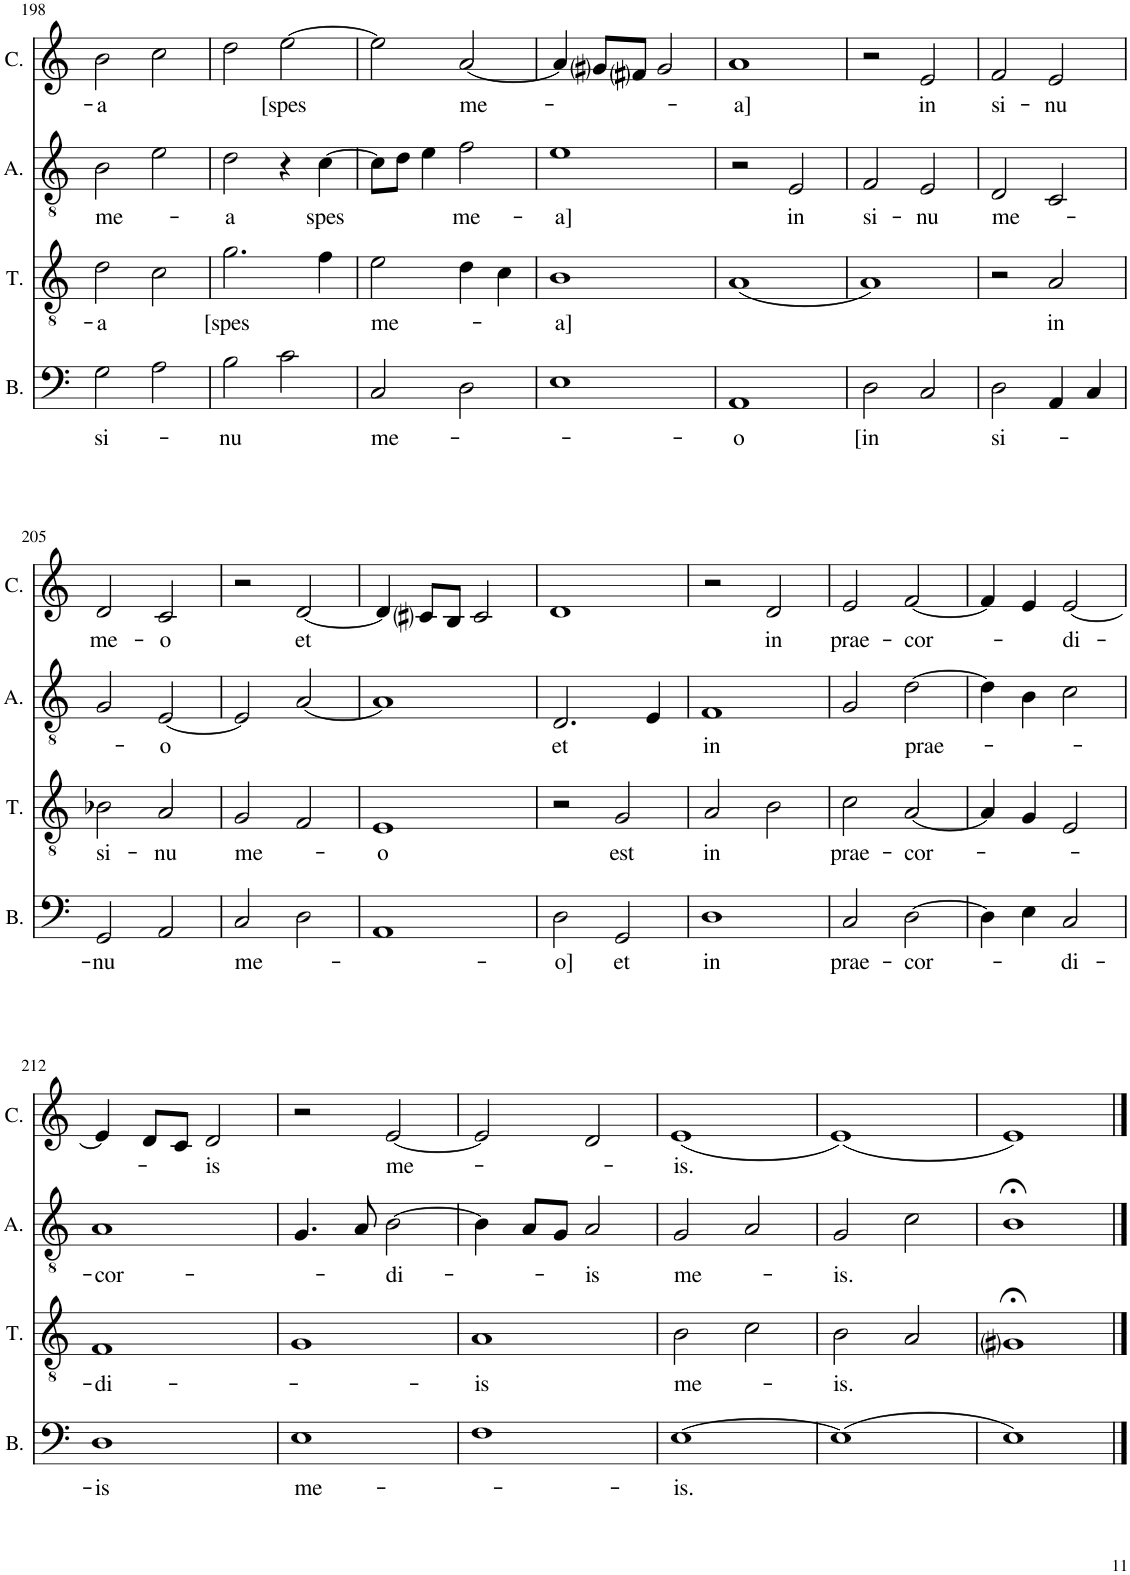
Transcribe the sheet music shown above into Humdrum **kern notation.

**kern	**text	**kern	**text	**kern	**text	**kern	**text
*part4	*part4	*part3	*part3	*part2	*part2	*part1	*part1
*staff4	*staff4	*staff3	*staff3	*staff2	*staff2	*staff1	*staff1
*I"Bassus	*	*I"Tenor	*	*I"Altus	*	*I"Cantus	*
*I'B.	*	*I'T.	*	*I'A.	*	*I'C.	*
!!LO:PB:g=z
*clefF4	*	*clefGv2	*	*clefGv2	*	*clefG2	*
*k[]	*	*k[]	*	*k[]	*	*k[]	*
*M2/2	*	*M2/2	*	*M2/2	*	*M2/2	*
*met(c|)	*	*met(c|)	*	*met(c|)	*	*met(c|)	*
=198	=198	=198	=198	=198	=198	=198	=198
!	!LO:LY:b	!	!LO:LY:b	!	!LO:LY:b	!	!LO:LY:b
2G\	si-	2d\	-a	2B\	me-	2b\	-a
2A\	.	2c\	.	2e\	.	2cc\	.
=199	=199	=199	=199	=199	=199	=199	=199
!	!LO:LY:b	!	!LO:LY:b	!	!LO:LY:b	!	!
2B\	-nu	2.g\	[spes	2d\	a	2dd\	.
!	!	!	!	!	!	!	!LO:LY:b
2c\	.	.	.	4r	.	[2ee\	[spes
!	!	!	!	!	!LO:LY:b	!	!
.	.	4f\	.	[4c\	spes	.	.
=200	=200	=200	=200	=200	=200	=200	=200
!	!LO:LY:b	!	!LO:LY:b	!	!	!	!
2C/	me-	2e\	me-	8c\L]	.	2ee\]	.
.	.	.	.	8d\J	.	.	.
.	.	.	.	4e\	.	.	.
!	!	!	!	!	!LO:LY:b	!	!LO:LY:b
2D\	.	4d\	.	2f\	me-	[2a/	me-
.	.	4c\	.	.	.	.	.
=201	=201	=201	=201	=201	=201	=201	=201
!	!	!	!LO:LY:b	!	!LO:LY:b	!	!
1E	.	1B	-a]	1e	-a]	4a/]	.
.	.	.	.	.	.	8g#i/L	.
.	.	.	.	.	.	8f#i/J	.
.	.	.	.	.	.	2g#/	.
=202	=202	=202	=202	=202	=202	=202	=202
!	!LO:LY:b	!	!	!	!	!	!LO:LY:b
1AA	-o	(1A	.	2r	.	1a	-a]
!	!	!	!	!	!LO:LY:b	!	!
.	.	.	.	2E/	in	.	.
=203	=203	=203	=203	=203	=203	=203	=203
!	!LO:LY:b	!	!	!	!LO:LY:b	!	!
2D\	[in	1A)	.	2F/	si-	2r	.
!	!	!	!	!	!LO:LY:b	!	!LO:LY:b
2C/	.	.	.	2E/	-nu	2e/	in
=204	=204	=204	=204	=204	=204	=204	=204
!	!LO:LY:b	!	!	!	!LO:LY:b	!	!LO:LY:b
2D\	si-	2r	.	2D/	me-	2f/	si-
!	!	!	!LO:LY:b	!	!	!	!LO:LY:b
4AA/	.	2A/	in	2C/	.	2e/	-nu
4C/	.	.	.	.	.	.	.
!!LO:LB:g=z
=205	=205	=205	=205	=205	=205	=205	=205
!	!LO:LY:b	!	!LO:LY:b	!	!	!	!LO:LY:b
2GG/	-nu	2B-X\	si-	2G/	.	2d/	me-
!	!	!	!LO:LY:b	!	!LO:LY:b	!	!LO:LY:b
2AA/	.	2A/	-nu	[2E/	-o	2c/	-o
=206	=206	=206	=206	=206	=206	=206	=206
!	!LO:LY:b	!	!LO:LY:b	!	!	!	!
2C/	me-	2G/	me-	2E/]	.	2r	.
!	!	!	!	!	!	!	!LO:LY:b
2D\	.	2F/	.	[2A/	.	[2d/	et
=207	=207	=207	=207	=207	=207	=207	=207
!	!	!	!LO:LY:b	!	!	!	!
1AA	.	1E	-o	1A]	.	4d/]	.
.	.	.	.	.	.	8c#i/L	.
.	.	.	.	.	.	8B/J	.
.	.	.	.	.	.	2c#/	.
=208	=208	=208	=208	=208	=208	=208	=208
!	!LO:LY:b	!	!	!	!LO:LY:b	!	!
2D\	-o]	2r	.	2.D/	et	1d	.
!	!LO:LY:b	!	!LO:LY:b	!	!	!	!
2GG/	et	2G/	est	.	.	.	.
.	.	.	.	4E/	.	.	.
=209	=209	=209	=209	=209	=209	=209	=209
!	!LO:LY:b	!	!LO:LY:b	!	!LO:LY:b	!	!
1D	in	2A/	in	1F	in	2r	.
!	!	!	!	!	!	!	!LO:LY:b
.	.	2B\	.	.	.	2d/	in
=210	=210	=210	=210	=210	=210	=210	=210
!	!LO:LY:b	!	!LO:LY:b	!	!	!	!LO:LY:b
2C/	prae-	2c\	prae-	2G/	.	2e/	prae-
!	!LO:LY:b	!	!LO:LY:b	!	!LO:LY:b	!	!LO:LY:b
[2D\	-cor-	[2A/	-cor-	[2d\	prae-	[2f/	-cor-
=211	=211	=211	=211	=211	=211	=211	=211
4D\]	.	4A/]	.	4d\]	.	4f/]	.
4E\	.	4G/	.	4B\	.	4e/	.
!	!LO:LY:b	!	!	!	!	!	!LO:LY:b
2C/	-di-	2E/	.	2c\	.	[2e/	-di-
!!LO:LB:g=z
=212	=212	=212	=212	=212	=212	=212	=212
!	!LO:LY:b	!	!LO:LY:b	!	!LO:LY:b	!	!
1D	-is	1F	-di-	1A	-cor-	4e/]	.
.	.	.	.	.	.	8d/L	.
.	.	.	.	.	.	8c/J	.
!	!	!	!	!	!	!	!LO:LY:b
.	.	.	.	.	.	2d/	-is
=213	=213	=213	=213	=213	=213	=213	=213
!	!LO:LY:b	!	!	!	!	!	!
1E	me-	1G	.	4.G/	.	2r	.
.	.	.	.	8A/	.	.	.
!	!	!	!	!	!LO:LY:b	!	!LO:LY:b
.	.	.	.	[2B\	-di-	[2e/	me-
=214	=214	=214	=214	=214	=214	=214	=214
!	!	!	!LO:LY:b	!	!	!	!
1F	.	1A	-is	4B\]	.	2e/]	.
.	.	.	.	8A/L	.	.	.
.	.	.	.	8G/J	.	.	.
!	!	!	!	!	!LO:LY:b	!	!
.	.	.	.	2A/	-is	2d/	.
=215	=215	=215	=215	=215	=215	=215	=215
!	!LO:LY:b	!	!LO:LY:b	!	!LO:LY:b	!	!LO:LY:b
[1E	-is.	2B\	me-	2G/	me-	(1e	-is.
.	.	2c\	.	2A/	.	.	.
=216	=216	=216	=216	=216	=216	=216	=216
!	!	!	!LO:LY:b	!	!LO:LY:b	!	!
(1E]	.	2B\	-is.	2G/	-is.	(1e)	.
.	.	2A/	.	2c\	.	.	.
=217	=217	=217	=217	=217	=217	=217	=217
1E)	.	1G#i;<	.	1B;<	.	1e)	.
==	==	==	==	==	==	==	==
*-	*-	*-	*-	*-	*-	*-	*-
